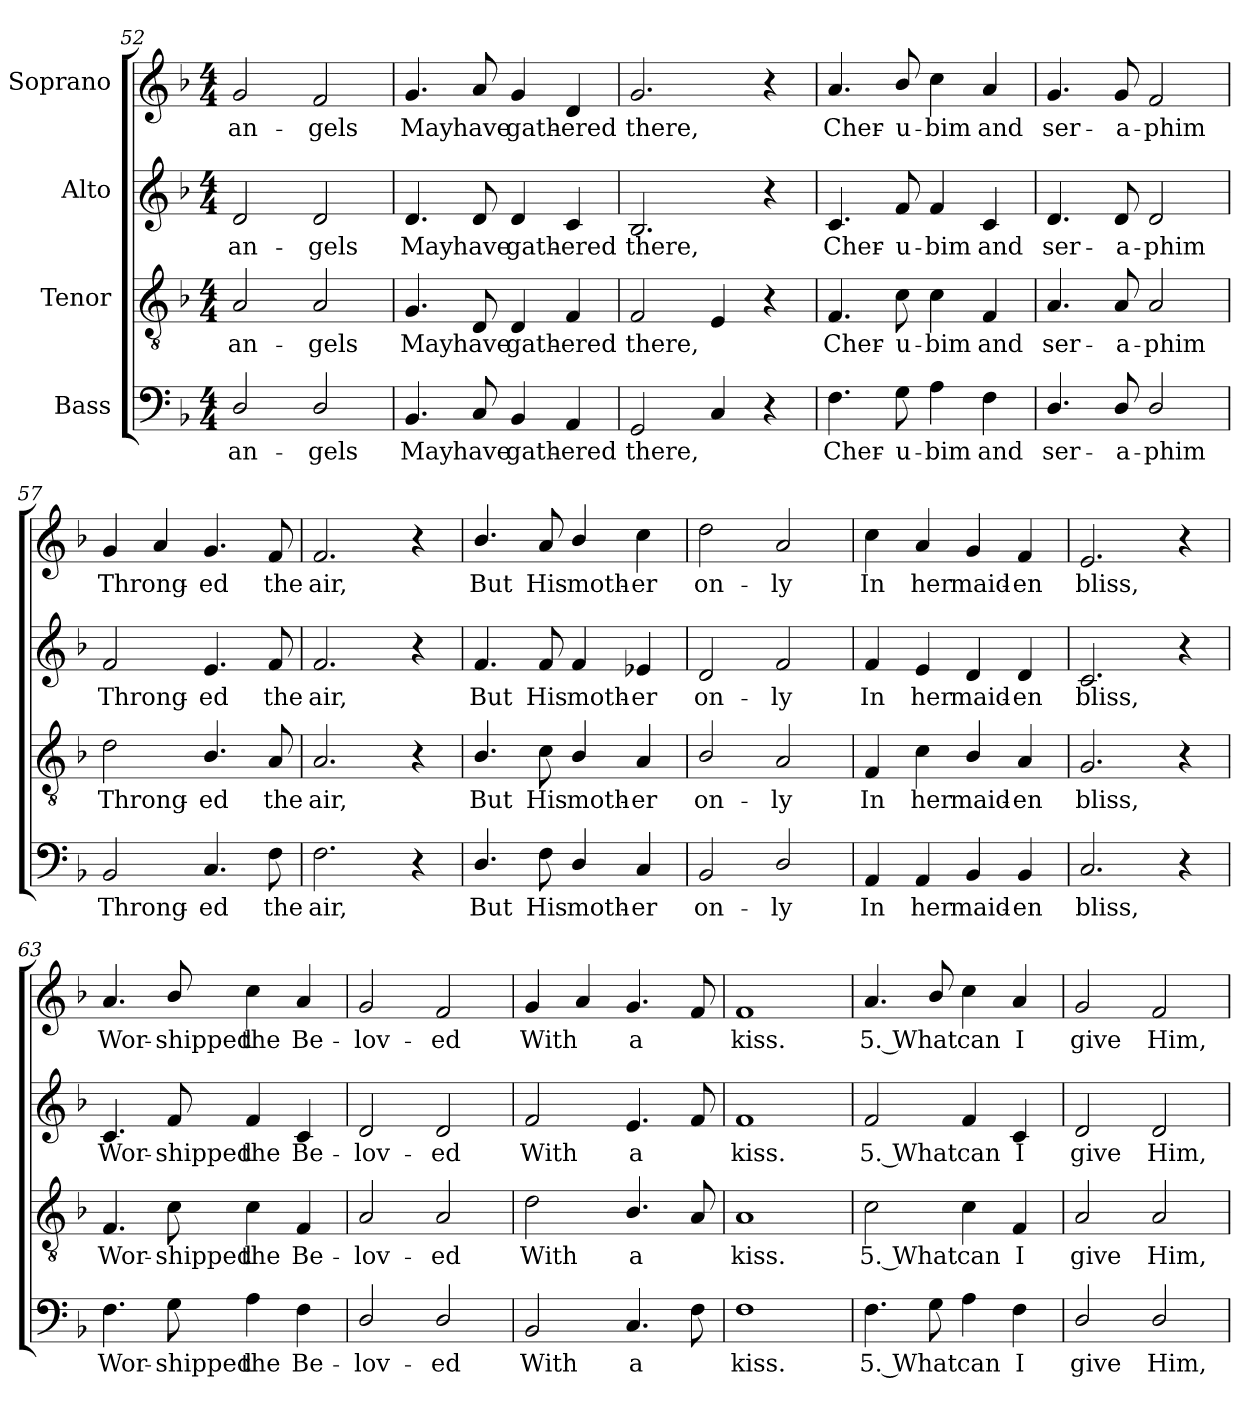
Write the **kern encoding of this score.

**kern	**text	**kern	**text	**kern	**text	**kern	**text
*part4	*part4	*part3	*part3	*part2	*part2	*part1	*part1
*staff4	*staff4	*staff3	*staff3	*staff2	*staff2	*staff1	*staff1
*I"Bass	*	*I"Tenor	*	*I"Alto	*	*I"Soprano	*
*clefF4	*	*clefGv2	*	*clefG2	*	*clefG2	*
*k[b-]	*	*k[b-]	*	*k[b-]	*	*k[b-]	*
*F:	*	*F:	*	*F:	*	*F:	*
*M4/4	*	*M4/4	*	*M4/4	*	*M4/4	*
=52	=52	=52	=52	=52	=52	=52	=52
!	!LO:LY:b:cj	!	!LO:LY:b:cj	!	!LO:LY:b:cj	!	!LO:LY:b:cj
2D/	-an-	2A/	-an-	2d/	-an-	2g/	-an-
!	!LO:LY:b:cj	!	!LO:LY:b:cj	!	!LO:LY:b:cj	!	!LO:LY:b:cj
2D/	-gels	2A/	-gels	2d/	-gels	2f/	-gels
=53	=53	=53	=53	=53	=53	=53	=53
!	!LO:LY:b:cj	!	!LO:LY:b:cj	!	!LO:LY:b:cj	!	!LO:LY:b:cj
4.BB-/	May	4.G/	May	4.d/	May	4.g/	May
!	!LO:LY:b:cj	!	!LO:LY:b:cj	!	!LO:LY:b:cj	!	!LO:LY:b:cj
8C/	have	8D/	have	8d/	have	8a/	have
!	!LO:LY:b:cj	!	!LO:LY:b:cj	!	!LO:LY:b:cj	!	!LO:LY:b:cj
4BB-/	gath-	4D/	gath-	4d/	gath-	4g/	gath-
!	!LO:LY:b:cj	!	!LO:LY:b:cj	!	!LO:LY:b:cj	!	!LO:LY:b:cj
4AA/	-ered	4F/	-ered	4c/	-ered	4d/	-ered
=54	=54	=54	=54	=54	=54	=54	=54
!	!LO:LY:b:cj	!	!LO:LY:b:cj	!	!LO:LY:b:cj	!	!LO:LY:b:cj
2GG/	there,	2F/	there,	2.B-/	there,	2.g/	there,
4C/	.	4E/	.	.	.	.	.
4r	.	4r	.	4r	.	4r	.
=55	=55	=55	=55	=55	=55	=55	=55
!	!LO:LY:b:cj	!	!LO:LY:b:cj	!	!LO:LY:b:cj	!	!LO:LY:b:cj
4.F\	Cher-	4.F/	Cher-	4.c/	Cher-	4.a/	Cher-
!	!LO:LY:b:cj	!	!LO:LY:b:cj	!	!LO:LY:b:cj	!	!LO:LY:b:cj
8G\	-u-	8c\	-u-	8f/	-u-	8b-/	-u-
!	!LO:LY:b:cj	!	!LO:LY:b:cj	!	!LO:LY:b:cj	!	!LO:LY:b:cj
4A\	-bim	4c\	-bim	4f/	-bim	4cc\	-bim
!	!LO:LY:b:cj	!	!LO:LY:b:cj	!	!LO:LY:b:cj	!	!LO:LY:b:cj
4F\	and	4F/	and	4c/	and	4a/	and
!!LO:LB:g=z
=56	=56	=56	=56	=56	=56	=56	=56
!	!LO:LY:b:cj	!	!LO:LY:b:cj	!	!LO:LY:b:cj	!	!LO:LY:b:cj
4.D/	ser-	4.A/	ser-	4.d/	ser-	4.g/	ser-
!	!LO:LY:b:cj	!	!LO:LY:b:cj	!	!LO:LY:b:cj	!	!LO:LY:b:cj
8D/	-a-	8A/	-a-	8d/	-a-	8g/	-a-
!	!LO:LY:b:cj	!	!LO:LY:b:cj	!	!LO:LY:b:cj	!	!LO:LY:b:cj
2D/	-phim	2A/	-phim	2d/	-phim	2f/	-phim
=57	=57	=57	=57	=57	=57	=57	=57
!	!LO:LY:b	!	!LO:LY:b	!	!LO:LY:b	!	!LO:LY:b
2BB-/	Throng-	2d\	Throng-	2f/	Throng-	4g/	Throng-
.	.	.	.	.	.	4a/	.
!	!LO:LY:b:cj	!	!LO:LY:b:cj	!	!LO:LY:b:cj	!	!LO:LY:b:cj
4.C/	-ed	4.B-/	-ed	4.e/	-ed	4.g/	-ed
!	!LO:LY:b:cj	!	!LO:LY:b:cj	!	!LO:LY:b:cj	!	!LO:LY:b:cj
8F\	the	8A/	the	8f/	the	8f/	the
=58	=58	=58	=58	=58	=58	=58	=58
!	!LO:LY:b:cj	!	!LO:LY:b:cj	!	!LO:LY:b:cj	!	!LO:LY:b:cj
2.F\	air,	2.A/	air,	2.f/	air,	2.f/	air,
4r	.	4r	.	4r	.	4r	.
=59	=59	=59	=59	=59	=59	=59	=59
!	!LO:LY:b:cj	!	!LO:LY:b:cj	!	!LO:LY:b:cj	!	!LO:LY:b:cj
4.D/	But	4.B-/	But	4.f/	But	4.b-/	But
!	!LO:LY:b:cj	!	!LO:LY:b:cj	!	!LO:LY:b:cj	!	!LO:LY:b:cj
8F\	His	8c\	His	8f/	His	8a/	His
!	!LO:LY:b:cj	!	!LO:LY:b:cj	!	!LO:LY:b:cj	!	!LO:LY:b:cj
4D/	moth-	4B-/	moth-	4f/	moth-	4b-/	moth-
!	!LO:LY:b:cj	!	!LO:LY:b:cj	!	!LO:LY:b:cj	!	!LO:LY:b:cj
4C/	-er	4A/	-er	4e-X/	-er	4cc\	-er
=60	=60	=60	=60	=60	=60	=60	=60
!	!LO:LY:b:cj	!	!LO:LY:b:cj	!	!LO:LY:b:cj	!	!LO:LY:b:cj
2BB-/	on-	2B-/	on-	2d/	on-	2dd\	on-
!	!LO:LY:b:cj	!	!LO:LY:b:cj	!	!LO:LY:b:cj	!	!LO:LY:b:cj
2D/	-ly	2A/	-ly	2f/	-ly	2a/	-ly
!!LO:LB:g=z
=61	=61	=61	=61	=61	=61	=61	=61
!	!LO:LY:b:cj	!	!LO:LY:b:cj	!	!LO:LY:b:cj	!	!LO:LY:b:cj
4AA/	In	4F/	In	4f/	In	4cc\	In
!	!LO:LY:b:cj	!	!LO:LY:b:cj	!	!LO:LY:b:cj	!	!LO:LY:b:cj
4AA/	her	4c\	her	4e/	her	4a/	her
!	!LO:LY:b:cj	!	!LO:LY:b:cj	!	!LO:LY:b:cj	!	!LO:LY:b:cj
4BB-/	maid-	4B-/	maid-	4d/	maid-	4g/	maid-
!	!LO:LY:b:cj	!	!LO:LY:b:cj	!	!LO:LY:b:cj	!	!LO:LY:b:cj
4BB-/	-en	4A/	-en	4d/	-en	4f/	-en
=62	=62	=62	=62	=62	=62	=62	=62
!	!LO:LY:b:cj	!	!LO:LY:b:cj	!	!LO:LY:b:cj	!	!LO:LY:b:cj
2.C/	bliss,	2.G/	bliss,	2.c/	bliss,	2.e/	bliss,
4r	.	4r	.	4r	.	4r	.
=63	=63	=63	=63	=63	=63	=63	=63
!	!LO:LY:b	!	!LO:LY:b	!	!LO:LY:b	!	!LO:LY:b
4.F\	Wor-	4.F/	Wor-	4.c/	Wor-	4.a/	Wor-
!	!LO:LY:b:cj	!	!LO:LY:b:cj	!	!LO:LY:b:cj	!	!LO:LY:b:cj
8G\	-shipped	8c\	-shipped	8f/	-shipped	8b-/	-shipped
!	!LO:LY:b:cj	!	!LO:LY:b:cj	!	!LO:LY:b:cj	!	!LO:LY:b:cj
4A\	the	4c\	the	4f/	the	4cc\	the
!	!LO:LY:b:cj	!	!LO:LY:b:cj	!	!LO:LY:b:cj	!	!LO:LY:b:cj
4F\	Be-	4F/	Be-	4c/	Be-	4a/	Be-
=64	=64	=64	=64	=64	=64	=64	=64
!	!LO:LY:b:cj	!	!LO:LY:b:cj	!	!LO:LY:b:cj	!	!LO:LY:b:cj
2D/	-lov-	2A/	-lov-	2d/	-lov-	2g/	-lov-
!	!LO:LY:b:cj	!	!LO:LY:b:cj	!	!LO:LY:b:cj	!	!LO:LY:b:cj
2D/	-ed	2A/	-ed	2d/	-ed	2f/	-ed
=65	=65	=65	=65	=65	=65	=65	=65
!	!LO:LY:b:cj	!	!LO:LY:b:cj	!	!LO:LY:b:cj	!	!LO:LY:b:cj
2BB-/	With	2d\	With	2f/	With	4g/	With
.	.	.	.	.	.	4a/	.
!	!LO:LY:b:cj	!	!LO:LY:b:cj	!	!LO:LY:b:cj	!	!LO:LY:b:cj
4.C/	a	4.B-/	a	4.e/	a	4.g/	a
8F\	.	8A/	.	8f/	.	8f/	.
=66	=66	=66	=66	=66	=66	=66	=66
!	!LO:LY:b:cj	!	!LO:LY:b:cj	!	!LO:LY:b:cj	!	!LO:LY:b:cj
1F	kiss.	1A	kiss.	1f	kiss.	1f	kiss.
!!LO:PB:g=z
=67	=67	=67	=67	=67	=67	=67	=67
!	!LO:LY:b:rj	!	!LO:LY:b:rj	!	!LO:LY:b:rj	!	!LO:LY:b:rj
4.F\	5. What	2c\	5. What	2f/	5. What	4.a/	5. What
8G\	.	.	.	.	.	8b-/	.
!	!LO:LY:b:cj	!	!LO:LY:b:cj	!	!LO:LY:b:cj	!	!LO:LY:b:cj
4A\	can	4c\	can	4f/	can	4cc\	can
!	!LO:LY:b:cj	!	!LO:LY:b:cj	!	!LO:LY:b:cj	!	!LO:LY:b:cj
4F\	I	4F/	I	4c/	I	4a/	I
=68	=68	=68	=68	=68	=68	=68	=68
!	!LO:LY:b:cj	!	!LO:LY:b:cj	!	!LO:LY:b:cj	!	!LO:LY:b:cj
2D/	give	2A/	give	2d/	give	2g/	give
!	!LO:LY:b:cj	!	!LO:LY:b:cj	!	!LO:LY:b:cj	!	!LO:LY:b:cj
2D/	Him,	2A/	Him,	2d/	Him,	2f/	Him,
=	=	=	=	=	=	=	=
*-	*-	*-	*-	*-	*-	*-	*-
